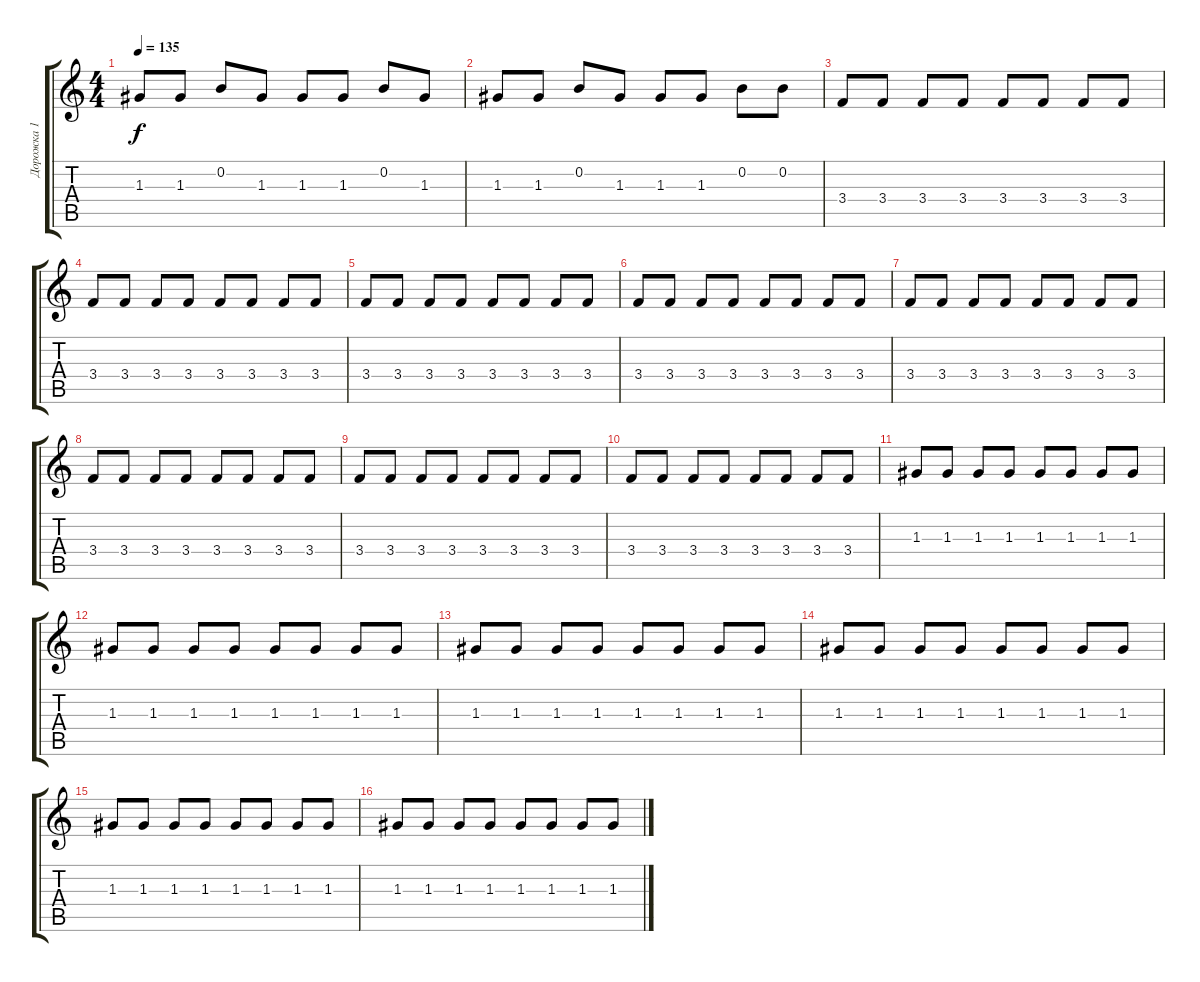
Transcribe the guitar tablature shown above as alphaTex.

\track ("Дорожка 1" "Дорожка 1") {instrument overdrivenguitar}
\staff {score tabs}
\tuning (E4 B3 G3 D3 A2 E2) {hide}
\ts (4 4)
\tempo 135
\clef g2
\ks c
1.3.8{dy f} 1.3.8 0.2.8 1.3.8 1.3.8 1.3.8 0.2.8 1.3.8 |
1.3.8 1.3.8 0.2.8 1.3.8 1.3.8 1.3.8 0.2.8 0.2.8 |
3.4.8 3.4.8 3.4.8 3.4.8 3.4.8 3.4.8 3.4.8 3.4.8 |
3.4.8 3.4.8 3.4.8 3.4.8 3.4.8 3.4.8 3.4.8 3.4.8 |
3.4.8 3.4.8 3.4.8 3.4.8 3.4.8 3.4.8 3.4.8 3.4.8 |
3.4.8 3.4.8 3.4.8 3.4.8 3.4.8 3.4.8 3.4.8 3.4.8 |
3.4.8 3.4.8 3.4.8 3.4.8 3.4.8 3.4.8 3.4.8 3.4.8 |
3.4.8 3.4.8 3.4.8 3.4.8 3.4.8 3.4.8 3.4.8 3.4.8 |
3.4.8 3.4.8 3.4.8 3.4.8 3.4.8 3.4.8 3.4.8 3.4.8 |
3.4.8 3.4.8 3.4.8 3.4.8 3.4.8 3.4.8 3.4.8 3.4.8 |
1.3.8 1.3.8 1.3.8 1.3.8 1.3.8 1.3.8 1.3.8 1.3.8 |
1.3.8 1.3.8 1.3.8 1.3.8 1.3.8 1.3.8 1.3.8 1.3.8 |
1.3.8 1.3.8 1.3.8 1.3.8 1.3.8 1.3.8 1.3.8 1.3.8 |
1.3.8 1.3.8 1.3.8 1.3.8 1.3.8 1.3.8 1.3.8 1.3.8 |
1.3.8 1.3.8 1.3.8 1.3.8 1.3.8 1.3.8 1.3.8 1.3.8 |
1.3.8 1.3.8 1.3.8 1.3.8 1.3.8 1.3.8 1.3.8 1.3.8
